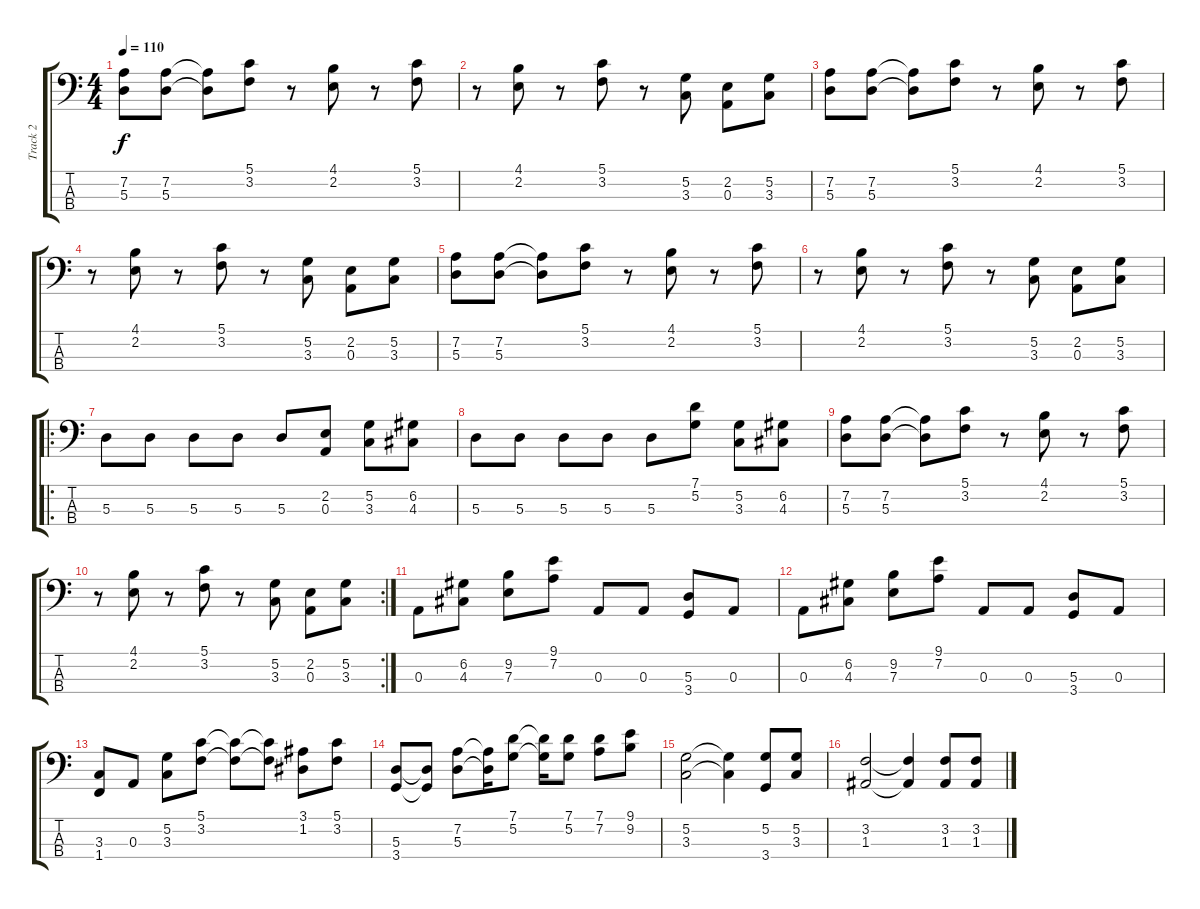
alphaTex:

\track ("Track 2" "Track 2") {instrument electricbassfinger}
\staff {score tabs}
\tuning (G2 D2 A1 E1) {hide}
\ts (4 4)
\tempo 110
\clef f4
\ks c
(7.2 5.3).8{dy f} (7.2 5.3).8 (7.2{t} 5.3{t}).8 (5.1 3.2).8 r.8 (4.1 2.2).8 r.8 (5.1 3.2).8 |
r.8 (4.1 2.2).8 r.8 (5.1 3.2).8 r.8 (5.2 3.3).8 (2.2 0.3).8 (5.2 3.3).8 |
(7.2 5.3).8 (7.2 5.3).8 (7.2{t} 5.3{t}).8 (5.1 3.2).8 r.8 (4.1 2.2).8 r.8 (5.1 3.2).8 |
r.8 (4.1 2.2).8 r.8 (5.1 3.2).8 r.8 (5.2 3.3).8 (2.2 0.3).8 (5.2 3.3).8 |
(7.2 5.3).8 (7.2 5.3).8 (7.2{t} 5.3{t}).8 (5.1 3.2).8 r.8 (4.1 2.2).8 r.8 (5.1 3.2).8 |
r.8 (4.1 2.2).8 r.8 (5.1 3.2).8 r.8 (5.2 3.3).8 (2.2 0.3).8 (5.2 3.3).8 |
\ro
5.3.8 5.3.8 5.3.8 5.3.8 5.3.8 (2.2 0.3).8 (5.2 3.3).8 (6.2 4.3).8 |
5.3.8 5.3.8 5.3.8 5.3.8 5.3.8 (7.1 5.2).8 (5.2 3.3).8 (6.2 4.3).8 |
(7.2 5.3).8 (7.2 5.3).8 (7.2{t} 5.3{t}).8 (5.1 3.2).8 r.8 (4.1 2.2).8 r.8 (5.1 3.2).8 |
\rc 2
r.8 (4.1 2.2).8 r.8 (5.1 3.2).8 r.8 (5.2 3.3).8 (2.2 0.3).8 (5.2 3.3).8 |
0.3.8 (6.2 4.3).8 (9.2 7.3).8 (9.1 7.2).8 0.3.8 0.3.8 (5.3 3.4).8 0.3.8 |
0.3.8 (6.2 4.3).8 (9.2 7.3).8 (9.1 7.2).8 0.3.8 0.3.8 (5.3 3.4).8 0.3.8 |
(3.3 1.4).8 0.3.8 (5.2 3.3).8 (5.1 3.2).8 (5.1{t} 3.2{t}).8 (5.1{t} 3.2{t}).8 (3.1 1.2).8 (5.1 3.2).8 |
(5.3 3.4).8 (5.3{t} 3.4{t}).8 (7.2 5.3).8 (7.2{t} 5.3{t}).16 (7.1 5.2).8 (7.1{t} 5.2{t}).16 (7.1 5.2).8 (7.1 7.2).8 (9.1 9.2).8 |
(5.2 3.3).2 (5.2{t} 3.3{t}).4 (5.2 3.4).8 (5.2 3.3).8 |
(3.2 1.3).2 (3.2{t} 1.3{t}).4 (3.2 1.3).8 (3.2 1.3).8
